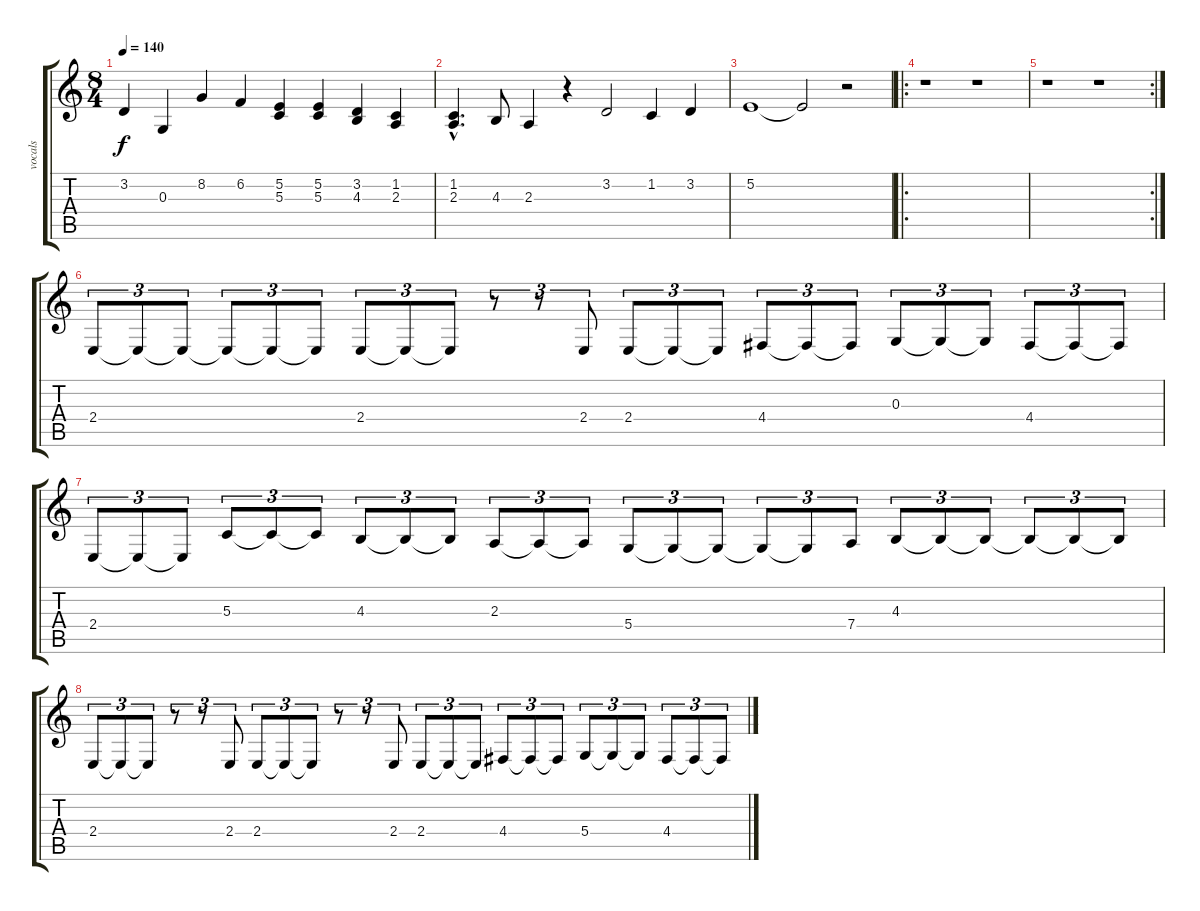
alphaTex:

\track ("vocals" "vocals") {instrument lead1square}
\staff {score tabs}
\tuning (E4 B3 G3 D3 A2 E2) {hide}
\ts (8 4)
\tempo 140
\clef g2
\ks c
3.2.4{dy f} 0.3.4 8.2.4 6.2.4 (5.2 5.3).4 (5.2 5.3).4 (3.2 4.3).4 (1.2 2.3).4 |
(1.2{hac} 2.3{hac}).4{d} 4.3.8 2.3.4 r.4 3.2.2 1.2.4 3.2.4 |
5.2.1 5.2{t}.2 r.2 |
\ro
r.1 r.1 |
\rc 2
r.1 r.1 |
2.4.8{tu (3 2)} 2.4{t}.8{tu (3 2)} 2.4{t}.8{tu (3 2)} 2.4{t}.8{tu (3 2)} 2.4{t}.8{tu (3 2)} 2.4{t}.8{tu (3 2)} 2.4.8{tu (3 2)} 2.4{t}.8{tu (3 2)} 2.4{t}.8{tu (3 2)} r.8{tu (3 2)} r.8{tu (3 2)} 2.4.8{tu (3 2)} 2.4.8{tu (3 2)} 2.4{t}.8{tu (3 2)} 2.4{t}.8{tu (3 2)} 4.4.8{tu (3 2)} 4.4{t}.8{tu (3 2)} 4.4{t}.8{tu (3 2)} 0.3.8{tu (3 2)} 0.3{t}.8{tu (3 2)} 0.3{t}.8{tu (3 2)} 4.4.8{tu (3 2)} 4.4{t}.8{tu (3 2)} 4.4{t}.8{tu (3 2)} |
2.4.8{tu (3 2)} 2.4{t}.8{tu (3 2)} 2.4{t}.8{tu (3 2)} 5.3.8{tu (3 2)} 5.3{t}.8{tu (3 2)} 5.3{t}.8{tu (3 2)} 4.3.8{tu (3 2)} 4.3{t}.8{tu (3 2)} 4.3{t}.8{tu (3 2)} 2.3.8{tu (3 2)} 2.3{t}.8{tu (3 2)} 2.3{t}.8{tu (3 2)} 5.4.8{tu (3 2)} 5.4{t}.8{tu (3 2)} 5.4{t}.8{tu (3 2)} 5.4{t}.8{tu (3 2)} 5.4{t}.8{tu (3 2)} 7.4.8{tu (3 2)} 4.3.8{tu (3 2)} 4.3{t}.8{tu (3 2)} 4.3{t}.8{tu (3 2)} 4.3{t}.8{tu (3 2)} 4.3{t}.8{tu (3 2)} 4.3{t}.8{tu (3 2)} |
2.4.8{tu (3 2)} 2.4{t}.8{tu (3 2)} 2.4{t}.8{tu (3 2)} r.8{tu (3 2)} r.8{tu (3 2)} 2.4.8{tu (3 2)} 2.4.8{tu (3 2)} 2.4{t}.8{tu (3 2)} 2.4{t}.8{tu (3 2)} r.8{tu (3 2)} r.8{tu (3 2)} 2.4.8{tu (3 2)} 2.4.8{tu (3 2)} 2.4{t}.8{tu (3 2)} 2.4{t}.8{tu (3 2)} 4.4.8{tu (3 2)} 4.4{t}.8{tu (3 2)} 4.4{t}.8{tu (3 2)} 5.4.8{tu (3 2)} 5.4{t}.8{tu (3 2)} 5.4{t}.8{tu (3 2)} 4.4.8{tu (3 2)} 4.4{t}.8{tu (3 2)} 4.4{t}.8{tu (3 2)}
